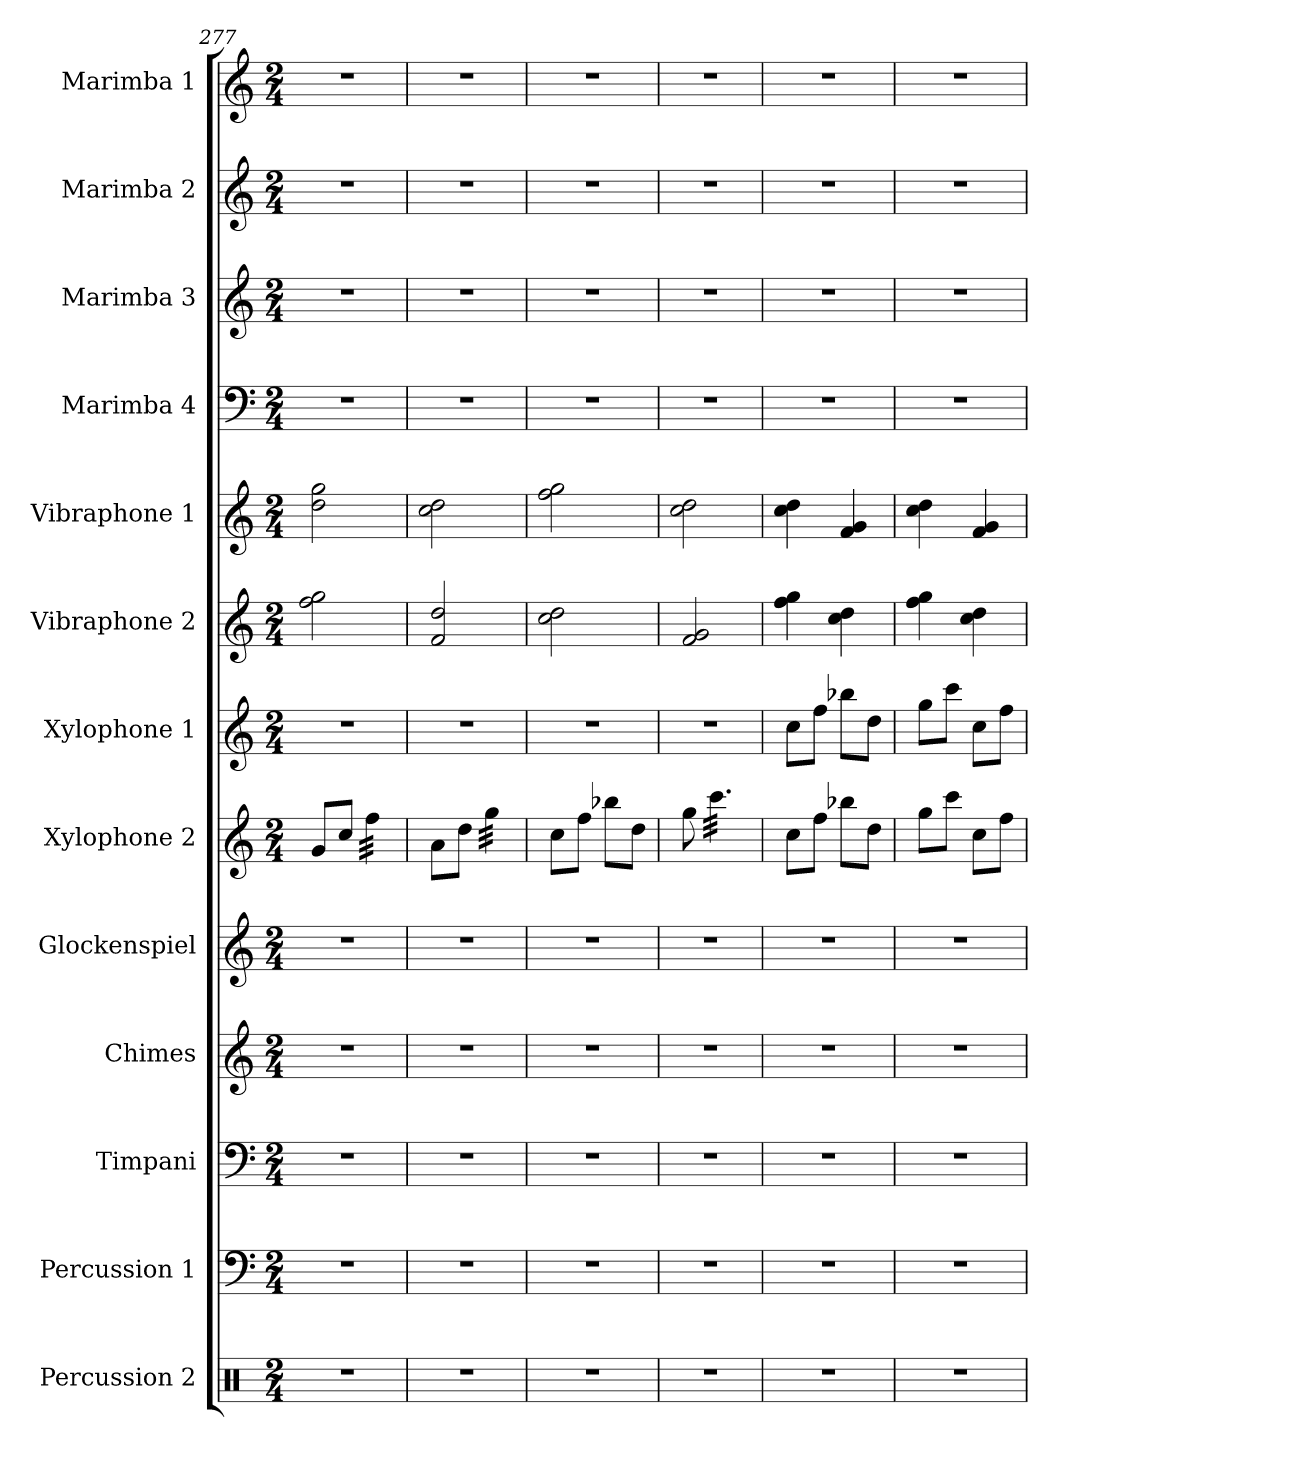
**kern	**kern	**kern	**kern	**kern	**kern	**kern	**kern	**kern	**kern	**kern	**kern	**kern
*part13	*part12	*part11	*part10	*part9	*part8	*part7	*part6	*part5	*part4	*part3	*part2	*part1
*staff13	*staff12	*staff11	*staff10	*staff9	*staff8	*staff7	*staff6	*staff5	*staff4	*staff3	*staff2	*staff1
*I"Percussion 2	*I"Percussion 1	*I"Timpani	*I"Chimes	*I"Glockenspiel	*I"Xylophone 2	*I"Xylophone 1	*I"Vibraphone 2	*I"Vibraphone 1	*I"Marimba 4	*I"Marimba 3	*I"Marimba 2	*I"Marimba 1
*I'Perc 2	*I'Perc 1	*I'Timp.	*I'Chm.	*I'Glk.	*I'X2	*I'X1	*I'V2	*I'V1	*I'M4	*I'M3	*I'M2	*I'M1
*clefX	*clefF4	*clefF4	*clefG2	*clefG2	*clefG2	*clefG2	*clefG2	*clefG2	*clefF4	*clefG2	*clefG2	*clefG2
*	*	*	*	*ITrd-14c-24	*ITrd-7c-12	*ITrd-7c-12	*	*	*	*	*	*
*k[]	*k[]	*k[]	*k[]	*k[]	*k[]	*k[]	*k[]	*k[]	*k[]	*k[]	*k[]	*k[]
*M2/4	*M2/4	*M2/4	*M2/4	*M2/4	*M2/4	*M2/4	*M2/4	*M2/4	*M2/4	*M2/4	*M2/4	*M2/4
=277	=277	=277	=277	=277	=277	=277	=277	=277	=277	=277	=277	=277
2r	2r	2r	2r	2r	8gg/L	2r	2ff\ 2gg\	2dd\ 2gg\	2r	2r	2r	2r
.	.	.	.	.	8ccc/J	.	.	.	.	.	.	.
*	*	*	*	*	*tremolo	*	*	*	*	*	*	*
.	.	.	.	.	32fff\LLL	.	.	.	.	.	.	.
.	.	.	.	.	32fff\	.	.	.	.	.	.	.
.	.	.	.	.	32fff\	.	.	.	.	.	.	.
.	.	.	.	.	32fff\	.	.	.	.	.	.	.
.	.	.	.	.	32fff\	.	.	.	.	.	.	.
.	.	.	.	.	32fff\	.	.	.	.	.	.	.
.	.	.	.	.	32fff\	.	.	.	.	.	.	.
.	.	.	.	.	32fff\JJJ	.	.	.	.	.	.	.
*	*	*	*	*	*Xtremolo	*	*	*	*	*	*	*
=278	=278	=278	=278	=278	=278	=278	=278	=278	=278	=278	=278	=278
2r	2r	2r	2r	2r	8aa\L	2r	2f/ 2dd/	2cc\ 2dd\	2r	2r	2r	2r
.	.	.	.	.	8ddd\J	.	.	.	.	.	.	.
*	*	*	*	*	*tremolo	*	*	*	*	*	*	*
.	.	.	.	.	32ggg\LLL	.	.	.	.	.	.	.
.	.	.	.	.	32ggg\	.	.	.	.	.	.	.
.	.	.	.	.	32ggg\	.	.	.	.	.	.	.
.	.	.	.	.	32ggg\	.	.	.	.	.	.	.
.	.	.	.	.	32ggg\	.	.	.	.	.	.	.
.	.	.	.	.	32ggg\	.	.	.	.	.	.	.
.	.	.	.	.	32ggg\	.	.	.	.	.	.	.
.	.	.	.	.	32ggg\JJJ	.	.	.	.	.	.	.
*	*	*	*	*	*Xtremolo	*	*	*	*	*	*	*
=279	=279	=279	=279	=279	=279	=279	=279	=279	=279	=279	=279	=279
2r	2r	2r	2r	2r	8ccc\L	2r	2cc\ 2dd\	2ff\ 2gg\	2r	2r	2r	2r
.	.	.	.	.	8fff\J	.	.	.	.	.	.	.
.	.	.	.	.	8bbb-X\L	.	.	.	.	.	.	.
.	.	.	.	.	8ddd\J	.	.	.	.	.	.	.
!!LO:PB:g=z
=280	=280	=280	=280	=280	=280	=280	=280	=280	=280	=280	=280	=280
2r	2r	2r	2r	2r	8ggg\	2r	2f/ 2g/	2cc\ 2dd\	2r	2r	2r	2r
*	*	*	*	*	*tremolo	*	*	*	*	*	*	*
.	.	.	.	.	32cccc\LLL	.	.	.	.	.	.	.
.	.	.	.	.	32cccc\	.	.	.	.	.	.	.
.	.	.	.	.	32cccc\	.	.	.	.	.	.	.
.	.	.	.	.	32cccc\	.	.	.	.	.	.	.
.	.	.	.	.	32cccc\	.	.	.	.	.	.	.
.	.	.	.	.	32cccc\	.	.	.	.	.	.	.
.	.	.	.	.	32cccc\	.	.	.	.	.	.	.
.	.	.	.	.	32cccc\	.	.	.	.	.	.	.
.	.	.	.	.	32cccc\	.	.	.	.	.	.	.
.	.	.	.	.	32cccc\	.	.	.	.	.	.	.
.	.	.	.	.	32cccc\	.	.	.	.	.	.	.
.	.	.	.	.	32cccc\JJJ	.	.	.	.	.	.	.
*	*	*	*	*	*Xtremolo	*	*	*	*	*	*	*
=281	=281	=281	=281	=281	=281	=281	=281	=281	=281	=281	=281	=281
2r	2r	2r	2r	2r	8ccc\L	8ccc\L	4ff\ 4gg\	4cc\ 4dd\	2r	2r	2r	2r
.	.	.	.	.	8fff\J	8fff\J	.	.	.	.	.	.
.	.	.	.	.	8bbb-X\L	8bbb-X\L	4cc\ 4dd\	4f/ 4g/	.	.	.	.
.	.	.	.	.	8ddd\J	8ddd\J	.	.	.	.	.	.
=282	=282	=282	=282	=282	=282	=282	=282	=282	=282	=282	=282	=282
2r	2r	2r	2r	2r	8ggg\L	8ggg\L	4ff\ 4gg\	4cc\ 4dd\	2r	2r	2r	2r
.	.	.	.	.	8cccc\J	8cccc\J	.	.	.	.	.	.
.	.	.	.	.	8ccc\L	8ccc\L	4cc\ 4dd\	4f/ 4g/	.	.	.	.
.	.	.	.	.	8fff\J	8fff\J	.	.	.	.	.	.
=	=	=	=	=	=	=	=	=	=	=	=	=
*-	*-	*-	*-	*-	*-	*-	*-	*-	*-	*-	*-	*-
